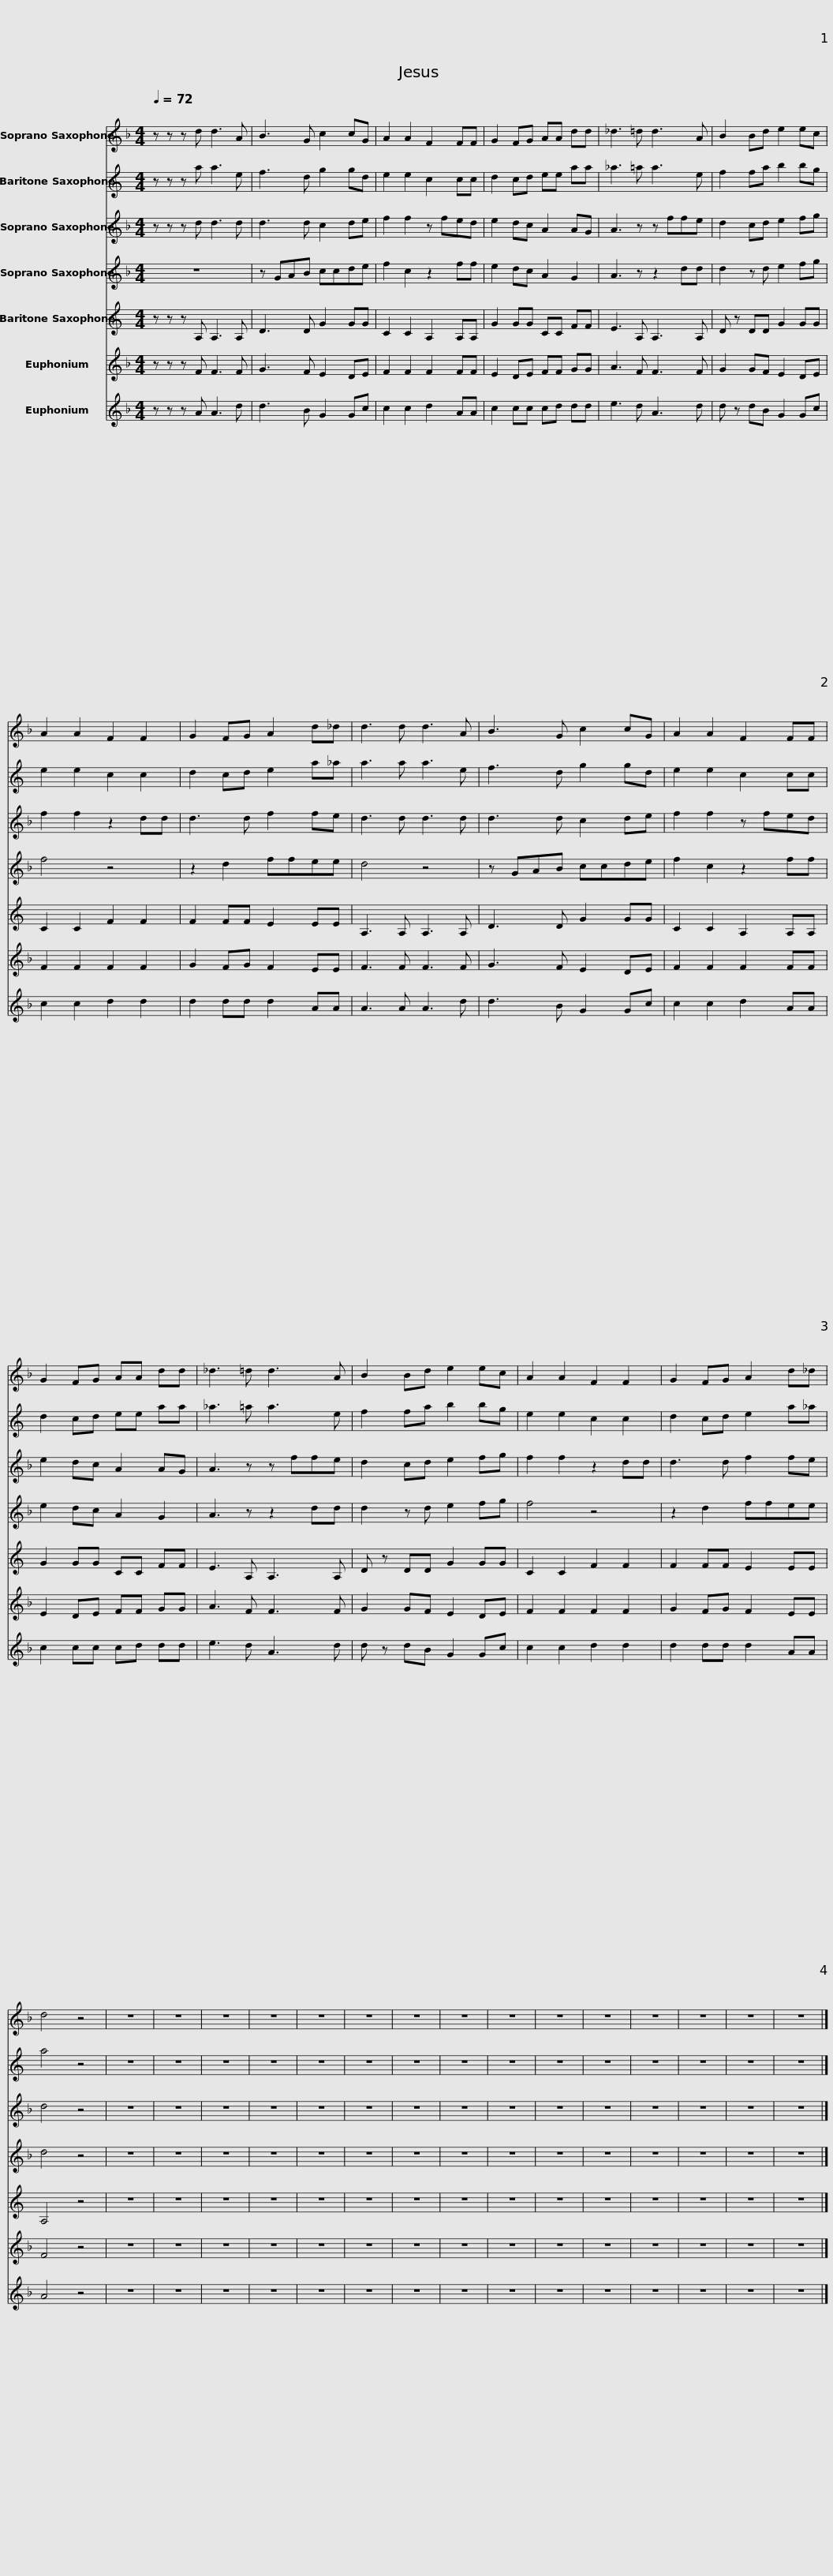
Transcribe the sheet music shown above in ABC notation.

X:1
%%score 1 2 3 4 5 6 7
L:1/8
Q:1/4=72
M:4/4
I:linebreak $
K:none
V:1 treble transpose=-2
V:2 treble transpose=-21
V:3 treble transpose=-2
V:4 treble transpose=-2
V:5 treble transpose=-21
V:6 treble transpose=-14
V:7 treble transpose=-14
V:1
[K:F] z z z d d3 A | B3 G c2 cG | A2 A2 F2 FF | G2 FG AA dd |$ _d3 =d d3 A | %5
 B2 Bd e2 ec | A2 A2 F2 F2 | G2 FG A2 d_d | d3 d d3 A |$ B3 G c2 cG | %10
 A2 A2 F2 FF | G2 FG AA dd | _d3 =d d3 A | B2 Bd e2 ec |$ A2 A2 F2 F2 | %15
 G2 FG A2 d_d | d4 z4 | z8 | z8 | z8 | %20
 z8 | z8 | z8 | z8 | z8 | %25
 z8 |$ z8 | z8 | z8 | z8 | %30
 z8 | z8 |] %32
V:2
[K:C] z z z a a3 e | f3 d g2 gd | e2 e2 c2 cc | d2 cd ee aa |$ _a3 =a a3 e | %5
 f2 fa b2 bg | e2 e2 c2 c2 | d2 cd e2 a_a | a3 a a3 e |$ f3 d g2 gd | %10
 e2 e2 c2 cc | d2 cd ee aa | _a3 =a a3 e | f2 fa b2 bg |$ e2 e2 c2 c2 | %15
 d2 cd e2 a_a | a4 z4 | z8 | z8 | z8 | %20
 z8 | z8 | z8 | z8 | z8 | %25
 z8 |$ z8 | z8 | z8 | z8 | %30
 z8 | z8 |] %32
V:3
[K:F] z z z d d3 d | d3 d c2 de | f2 f2 z fed | e2 dc A2 AG |$ A3 z z ffe | %5
 d2 cd e2 fg | f2 f2 z2 dd | d3 d f2 fe | d3 d d3 d |$ d3 d c2 de | %10
 f2 f2 z fed | e2 dc A2 AG | A3 z z ffe | d2 cd e2 fg |$ f2 f2 z2 dd | %15
 d3 d f2 fe | d4 z4 | z8 | z8 | z8 | %20
 z8 | z8 | z8 | z8 | z8 | %25
 z8 |$ z8 | z8 | z8 | z8 | %30
 z8 | z8 |] %32
V:4
[K:F] z8 | z GAB ccde | f2 c2 z2 ff | e2 dc A2 G2 |$ A3 z z2 dd | %5
 d2 z d e2 fg | f4 z4 | z2 d2 ffee | d4 z4 |$ z GAB ccde | %10
 f2 c2 z2 ff | e2 dc A2 G2 | A3 z z2 dd | d2 z d e2 fg |$ f4 z4 | %15
 z2 d2 ffee | d4 z4 | z8 | z8 | z8 | %20
 z8 | z8 | z8 | z8 | z8 | %25
 z8 |$ z8 | z8 | z8 | z8 | %30
 z8 | z8 |] %32
V:5
[K:C] z z z A, A,3 A, | D3 D G2 GG | C2 C2 A,2 A,A, | G2 GG CC FF |$ E3 A, A,3 A, | %5
 D z DD G2 GG | C2 C2 F2 F2 | F2 FF E2 EE | A,3 A, A,3 A, |$ D3 D G2 GG | %10
 C2 C2 A,2 A,A, | G2 GG CC FF | E3 A, A,3 A, | D z DD G2 GG |$ C2 C2 F2 F2 | %15
 F2 FF E2 EE | A,4 z4 | z8 | z8 | z8 | %20
 z8 | z8 | z8 | z8 | z8 | %25
 z8 |$ z8 | z8 | z8 | z8 | %30
 z8 | z8 |] %32
V:6
[K:F] z z z F F3 F | G3 F E2 DE | F2 F2 F2 FF | E2 DE FF GG |$ A3 F F3 F | %5
 G2 GF E2 DE | F2 F2 F2 F2 | G2 FG F2 EE | F3 F F3 F |$ G3 F E2 DE | %10
 F2 F2 F2 FF | E2 DE FF GG | A3 F F3 F | G2 GF E2 DE |$ F2 F2 F2 F2 | %15
 G2 FG F2 EE | F4 z4 | z8 | z8 | z8 | %20
 z8 | z8 | z8 | z8 | z8 | %25
 z8 |$ z8 | z8 | z8 | z8 | %30
 z8 | z8 |] %32
V:7
[K:F] z z z A A3 d | d3 B G2 Gc | c2 c2 d2 AA | c2 cc cd dd |$ e3 d A3 d | %5
 d z dB G2 Gc | c2 c2 d2 d2 | d2 dd d2 AA | A3 A A3 d |$ d3 B G2 Gc | %10
 c2 c2 d2 AA | c2 cc cd dd | e3 d A3 d | d z dB G2 Gc |$ c2 c2 d2 d2 | %15
 d2 dd d2 AA | A4 z4 | z8 | z8 | z8 | %20
 z8 | z8 | z8 | z8 | z8 | %25
 z8 |$ z8 | z8 | z8 | z8 | %30
 z8 | z8 |] %32
